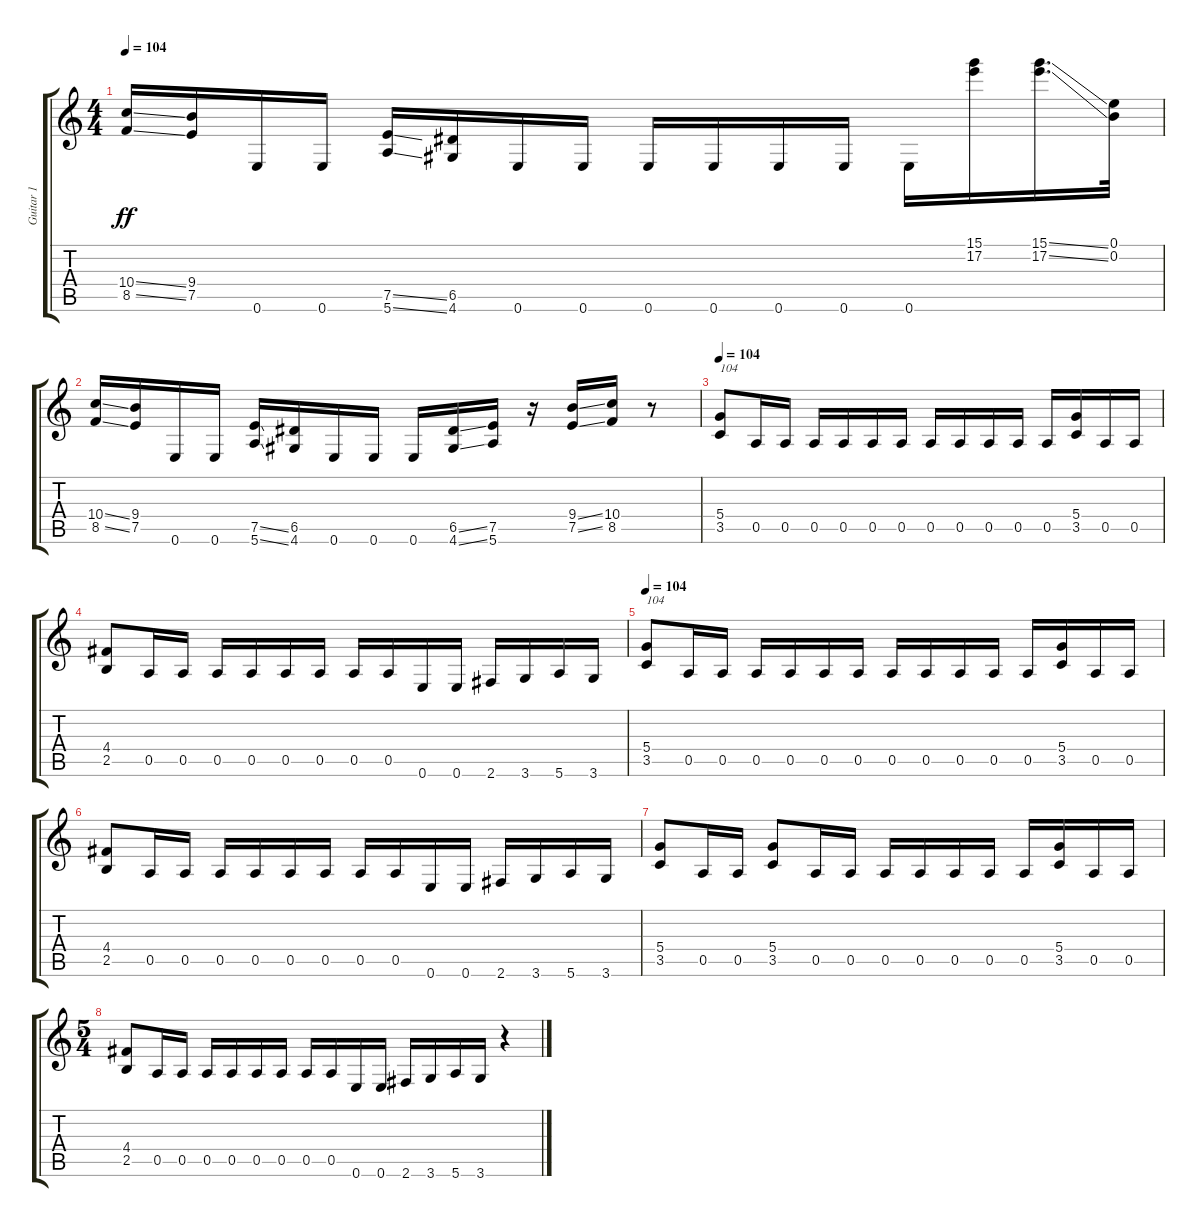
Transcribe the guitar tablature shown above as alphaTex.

\track ("Guitar 1" "Guitar 1") {instrument distortionguitar}
\staff {score tabs}
\tuning (E4 B3 G3 D3 A2 E2) {hide}
\ts (4 4)
\tempo 104
\clef g2
\ks c
(10.4{ss} 8.5{ss}).16{dy ff} (9.4 7.5).16 0.6.16 0.6.16 (7.5{ss} 5.6{ss}).16 (6.5 4.6).16 0.6.16 0.6.16 0.6.16 0.6.16 0.6.16 0.6.16 0.6.16 (15.1 17.2).16 (15.1{ss} 17.2{ss}).16{d} (0.1 0.2).32 |
(10.4{ss} 8.5{ss}).16 (9.4 7.5).16 0.6.16 0.6.16 (7.5{ss} 5.6{ss}).16 (6.5 4.6).16 0.6.16 0.6.16 0.6.16 (6.5{ss} 4.6{ss}).16 (7.5 5.6).16 r.16 (9.4{ss} 7.5{ss}).16 (10.4 8.5).16 r.8 |
\tempo 104
(5.4 3.5).8{txt "104"} 0.5.16 0.5.16 0.5.16 0.5.16 0.5.16 0.5.16 0.5.16 0.5.16 0.5.16 0.5.16 0.5.16 (5.4 3.5).16 0.5.16 0.5.16 |
(4.4 2.5).8 0.5.16 0.5.16 0.5.16 0.5.16 0.5.16 0.5.16 0.5.16 0.5.16 0.6.16 0.6.16 2.6.16 3.6.16 5.6.16 3.6.16 |
\tempo 104
(5.4 3.5).8{txt "104"} 0.5.16 0.5.16 0.5.16 0.5.16 0.5.16 0.5.16 0.5.16 0.5.16 0.5.16 0.5.16 0.5.16 (5.4 3.5).16 0.5.16 0.5.16 |
(4.4 2.5).8 0.5.16 0.5.16 0.5.16 0.5.16 0.5.16 0.5.16 0.5.16 0.5.16 0.6.16 0.6.16 2.6.16 3.6.16 5.6.16 3.6.16 |
(5.4 3.5).8 0.5.16 0.5.16 (5.4 3.5).8 0.5.16 0.5.16 0.5.16 0.5.16 0.5.16 0.5.16 0.5.16 (5.4 3.5).16 0.5.16 0.5.16 |
\ts (5 4)
(4.4 2.5).8 0.5.16 0.5.16 0.5.16 0.5.16 0.5.16 0.5.16 0.5.16 0.5.16 0.6.16 0.6.16 2.6.16 3.6.16 5.6.16 3.6.16 r.4
